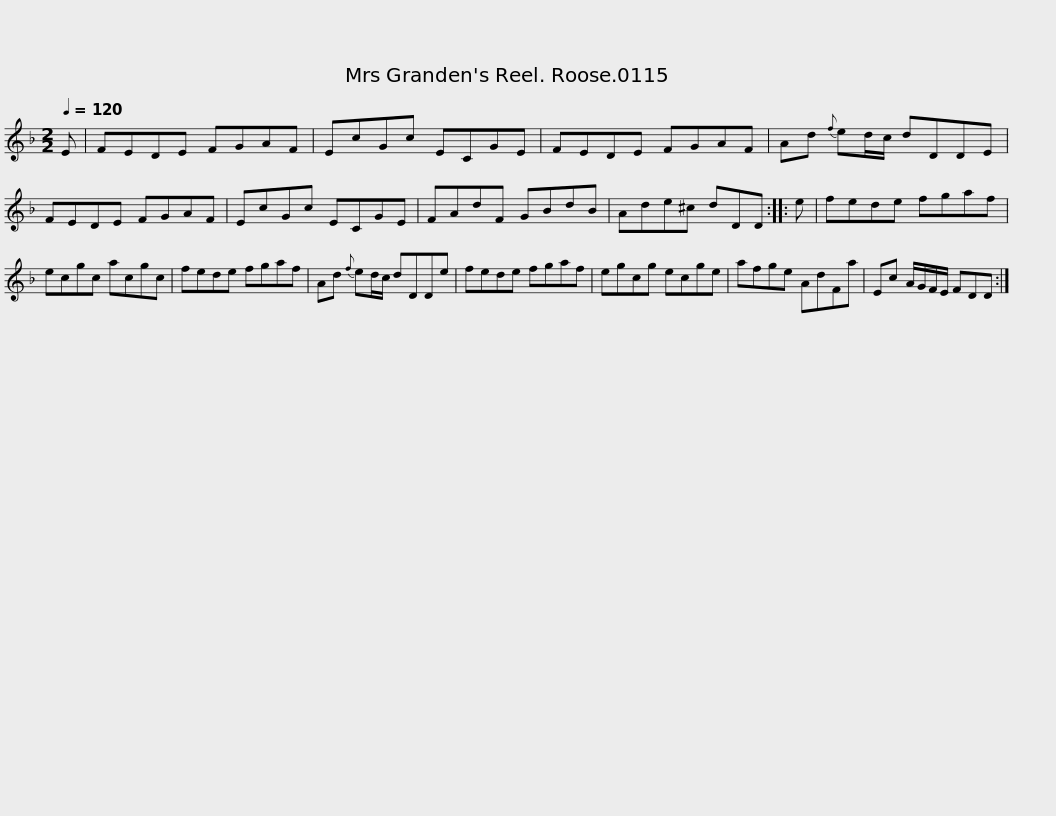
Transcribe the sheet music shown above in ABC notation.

X:1
L:1/8
Q:1/4=120
M:2/2
I:linebreak $
K:Dmin
V:1 treble
V:1
 E | FEDE FGAF | EcGc ECGE | FEDE FGAF | Ad{f} ed/c/ dDDE | %5
 FEDE FGAF |$ EcGc ECGE | FAdF GBdB | Ade^c dDD :: e | %10
 fede fgaf | ecgc acgc |$ fede fgaf | Ad{f} ed/c/ dDDe | fede fgaf | %15
 egcg ecge | afge AdFa |$ Ec A/G/F/E/ FDD :| %18
